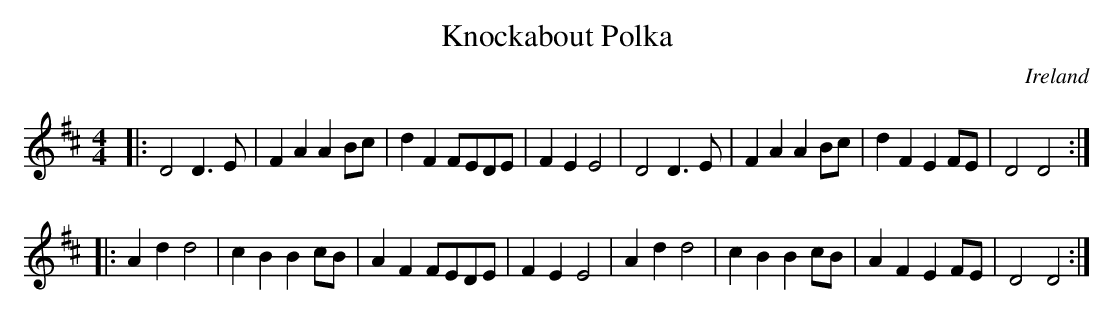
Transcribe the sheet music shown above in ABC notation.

X:1
T: Knockabout Polka
O: Ireland
M: 4/4
L: 1/8
K: D
|:\
D4 D3 E | F2 A2 A2 Bc | d2 F2 FEDE | F2 E2 E4 |\
D4 D3 E | F2 A2 A2 Bc | d2 F2 E2 FE | D4 D4 :|
|:\
A2 d2 d4 | c2 B2 B2 cB | A2 F2 FEDE | F2 E2 E4 |\
A2 d2 d4 | c2 B2 B2 cB | A2 F2 E2 FE | D4 D4 :|
